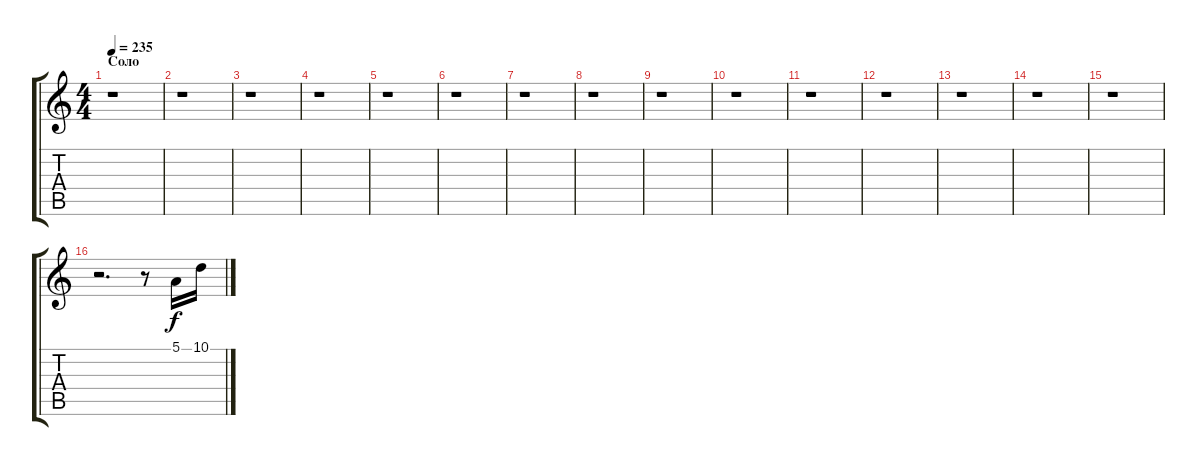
\track "" {instrument lead1square}
\staff {score tabs}
\tuning (E4 B3 G3 D3 A2 E2) {hide}
\ts (4 4)
\section ("" "Соло")
\tempo 235
\clef g2
\ks c
r.1{dy f} |
r.1 |
r.1 |
r.1 |
r.1 |
r.1 |
r.1 |
r.1 |
r.1 |
r.1 |
r.1 |
r.1 |
r.1 |
r.1 |
r.1 |
r.2{d} r.8 5.1.16 10.1.16
